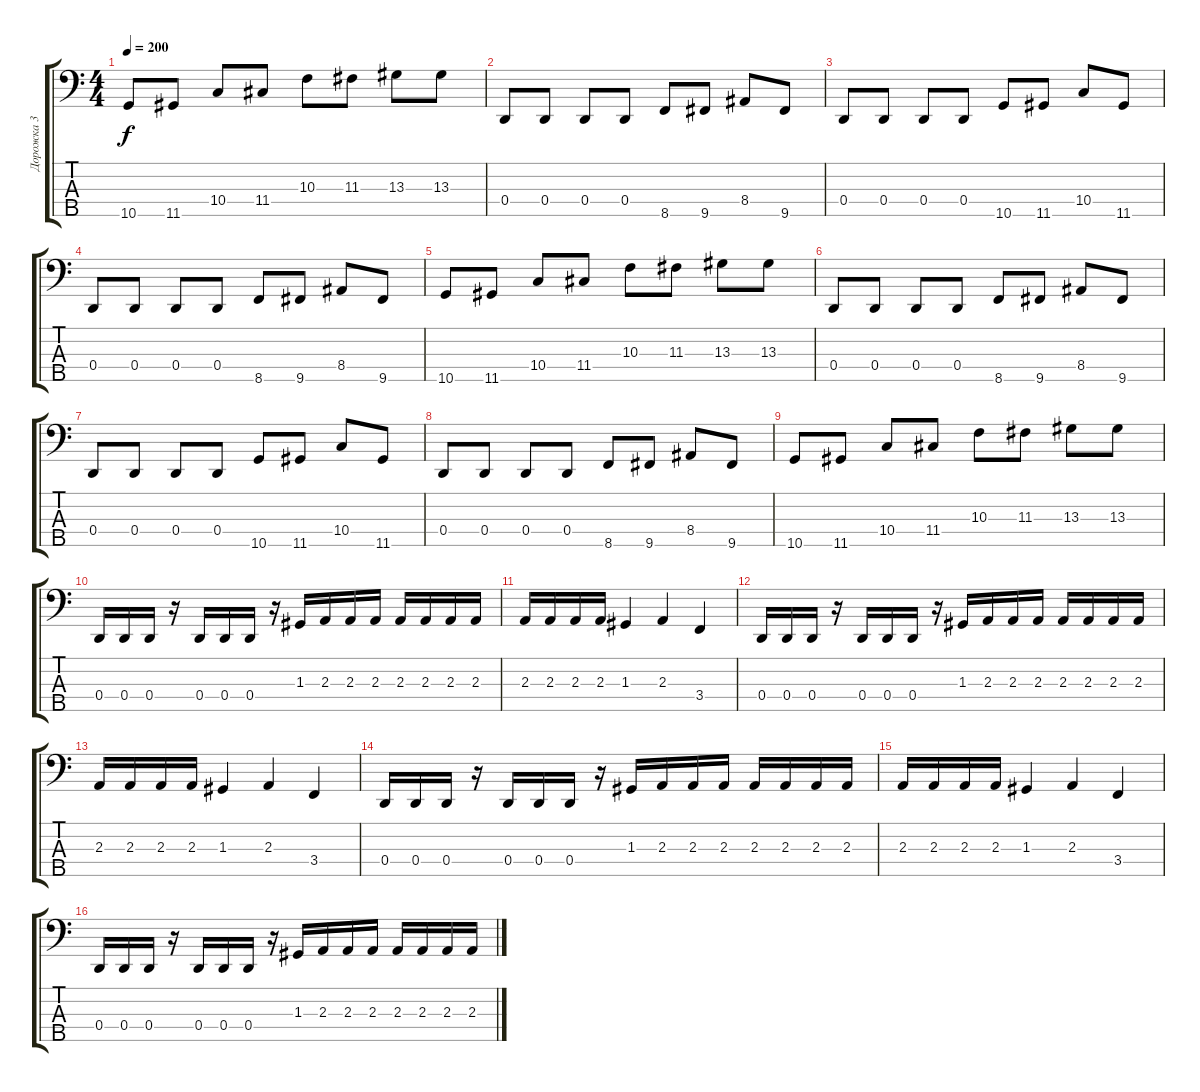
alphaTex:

\track ("Дорожка 3" "Дорожка 3") {instrument electricbasspick}
\staff {score tabs}
\tuning (F2 C2 G1 D1 A0) {hide}
\ts (4 4)
\tempo 200
\clef f4
\ks c
10.5.8{dy f} 11.5.8 10.4.8 11.4.8 10.3.8 11.3.8 13.3.8 13.3.8 |
0.4.8 0.4.8 0.4.8 0.4.8 8.5.8 9.5.8 8.4.8 9.5.8 |
0.4.8 0.4.8 0.4.8 0.4.8 10.5.8 11.5.8 10.4.8 11.5.8 |
0.4.8 0.4.8 0.4.8 0.4.8 8.5.8 9.5.8 8.4.8 9.5.8 |
10.5.8 11.5.8 10.4.8 11.4.8 10.3.8 11.3.8 13.3.8 13.3.8 |
0.4.8 0.4.8 0.4.8 0.4.8 8.5.8 9.5.8 8.4.8 9.5.8 |
0.4.8 0.4.8 0.4.8 0.4.8 10.5.8 11.5.8 10.4.8 11.5.8 |
0.4.8 0.4.8 0.4.8 0.4.8 8.5.8 9.5.8 8.4.8 9.5.8 |
10.5.8 11.5.8 10.4.8 11.4.8 10.3.8 11.3.8 13.3.8 13.3.8 |
0.4.16 0.4.16 0.4.16 r.16 0.4.16 0.4.16 0.4.16 r.16 1.3.16 2.3.16 2.3.16 2.3.16 2.3.16 2.3.16 2.3.16 2.3.16 |
2.3.16 2.3.16 2.3.16 2.3.16 1.3.4 2.3.4 3.4.4 |
0.4.16 0.4.16 0.4.16 r.16 0.4.16 0.4.16 0.4.16 r.16 1.3.16 2.3.16 2.3.16 2.3.16 2.3.16 2.3.16 2.3.16 2.3.16 |
2.3.16 2.3.16 2.3.16 2.3.16 1.3.4 2.3.4 3.4.4 |
0.4.16 0.4.16 0.4.16 r.16 0.4.16 0.4.16 0.4.16 r.16 1.3.16 2.3.16 2.3.16 2.3.16 2.3.16 2.3.16 2.3.16 2.3.16 |
2.3.16 2.3.16 2.3.16 2.3.16 1.3.4 2.3.4 3.4.4 |
0.4.16 0.4.16 0.4.16 r.16 0.4.16 0.4.16 0.4.16 r.16 1.3.16 2.3.16 2.3.16 2.3.16 2.3.16 2.3.16 2.3.16 2.3.16
